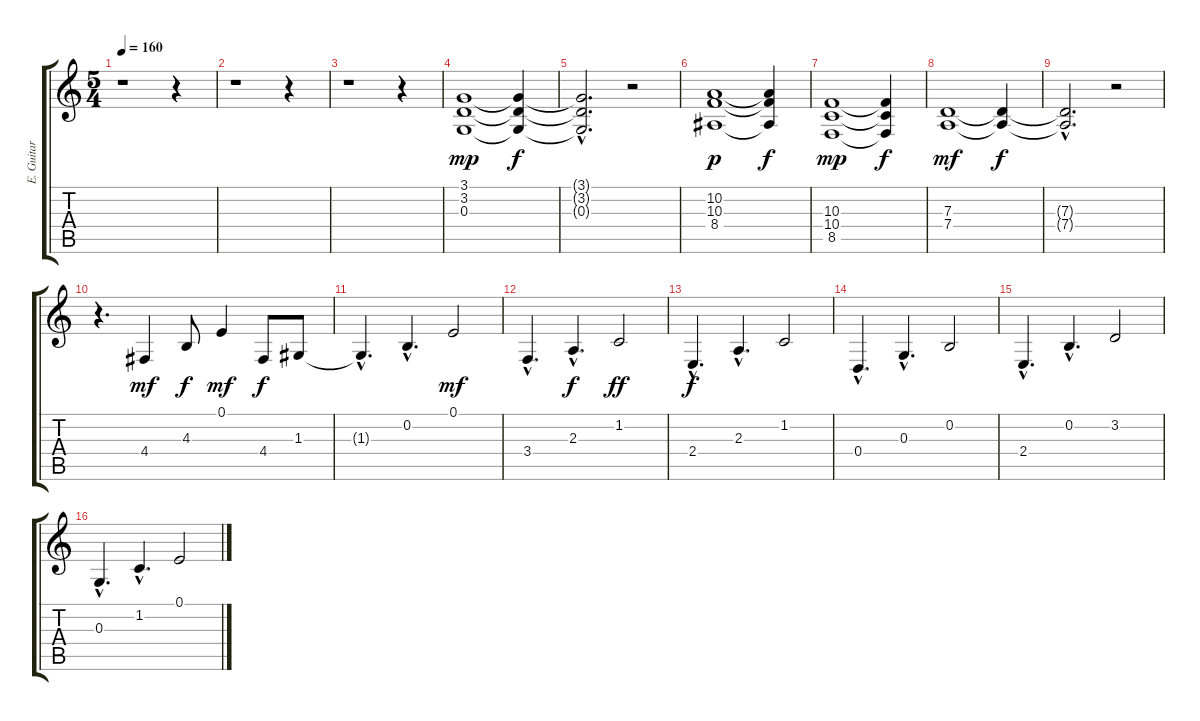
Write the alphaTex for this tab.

\track ("E. Guitar | Sting" "E. Guitar ") {instrument stringensemble2}
\staff {score tabs}
\tuning (E4 B3 G3 D3 A2 E2) {hide}
\ts (5 4)
\tempo 160
\clef g2
\ks c
r.1{dy f} r.4 |
r.1 r.4 |
r.1 r.4 |
(3.1 3.2 0.3).1{dy mp} (3.1{t} 3.2{t} 0.3{t}).4{dy f} |
(3.1{hac t} 3.2{hac t} 0.3{hac t}).2{d} r.2 |
(10.2 10.3 8.4).1{dy p} (10.2{t} 10.3{t} 8.4{t}).4{dy f} |
(10.3 10.4 8.5).1{dy mp} (10.3{t} 10.4{t} 8.5{t}).4{dy f} |
(7.3 7.4).1{dy mf} (7.3{t} 7.4{t}).4{dy f} |
(7.3{hac t} 7.4{hac t}).2{d} r.2 |
r.4{d} 4.4.4{dy mf} 4.3.8{dy f} 0.1.4{dy mf} 4.4.8{dy f} 1.3.8 |
1.3{hac t}.4{d} 0.2{hac}.4{d} 0.1.2{dy mf} |
3.4{hac}.4{d} 2.3{hac}.4{d dy f} 1.2.2{dy ff} |
2.4{hac}.4{d dy f} 2.3{hac}.4{d} 1.2.2 |
0.4{hac}.4{d} 0.3{hac}.4{d} 0.2.2 |
2.4{hac}.4{d} 0.2{hac}.4{d} 3.2.2 |
0.3{hac}.4{d} 1.2{hac}.4{d} 0.1.2
